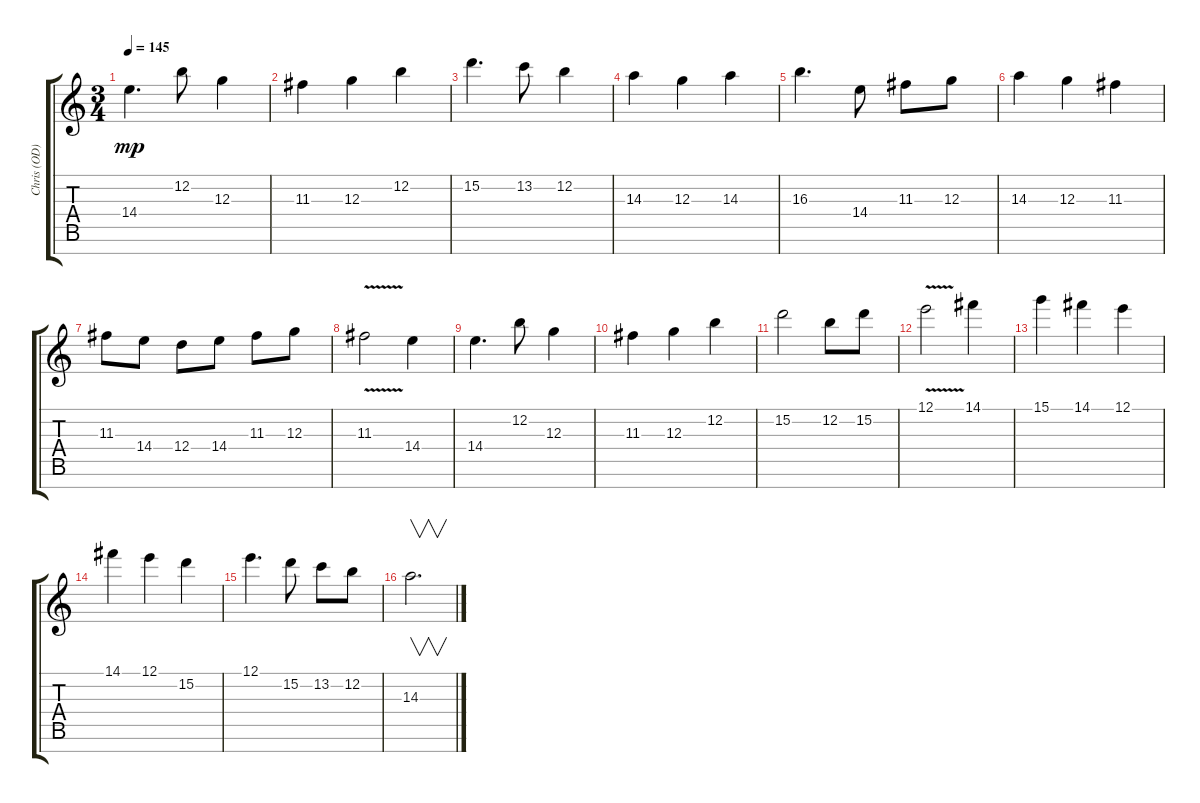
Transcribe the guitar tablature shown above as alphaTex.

\track ("Chris (OD)" "Chris (OD)") {instrument overdrivenguitar}
\staff {score tabs}
\tuning (E4 B3 G3 D3 A2 E2 B1) {hide}
\ts (3 4)
\tempo 145
\clef g2
\ks c
14.4.4{d dy mp} 12.2.8 12.3.4 |
11.3.4 12.3.4 12.2.4 |
15.2.4{d} 13.2.8 12.2.4 |
14.3.4 12.3.4 14.3.4 |
16.3.4{d} 14.4.8 11.3.8 12.3.8 |
14.3.4 12.3.4 11.3.4 |
11.3.8 14.4.8 12.4.8 14.4.8 11.3.8 12.3.8 |
11.3{v}.2 14.4.4 |
14.4.4{d} 12.2.8 12.3.4 |
11.3.4 12.3.4 12.2.4 |
15.2.2 12.2.8 15.2.8 |
12.1{v}.2 14.1.4 |
15.1.4 14.1.4 12.1.4 |
14.1.4 12.1.4 15.2.4 |
12.1.4{d} 15.2.8 13.2.8 12.2.8 |
14.3.2{v d}
